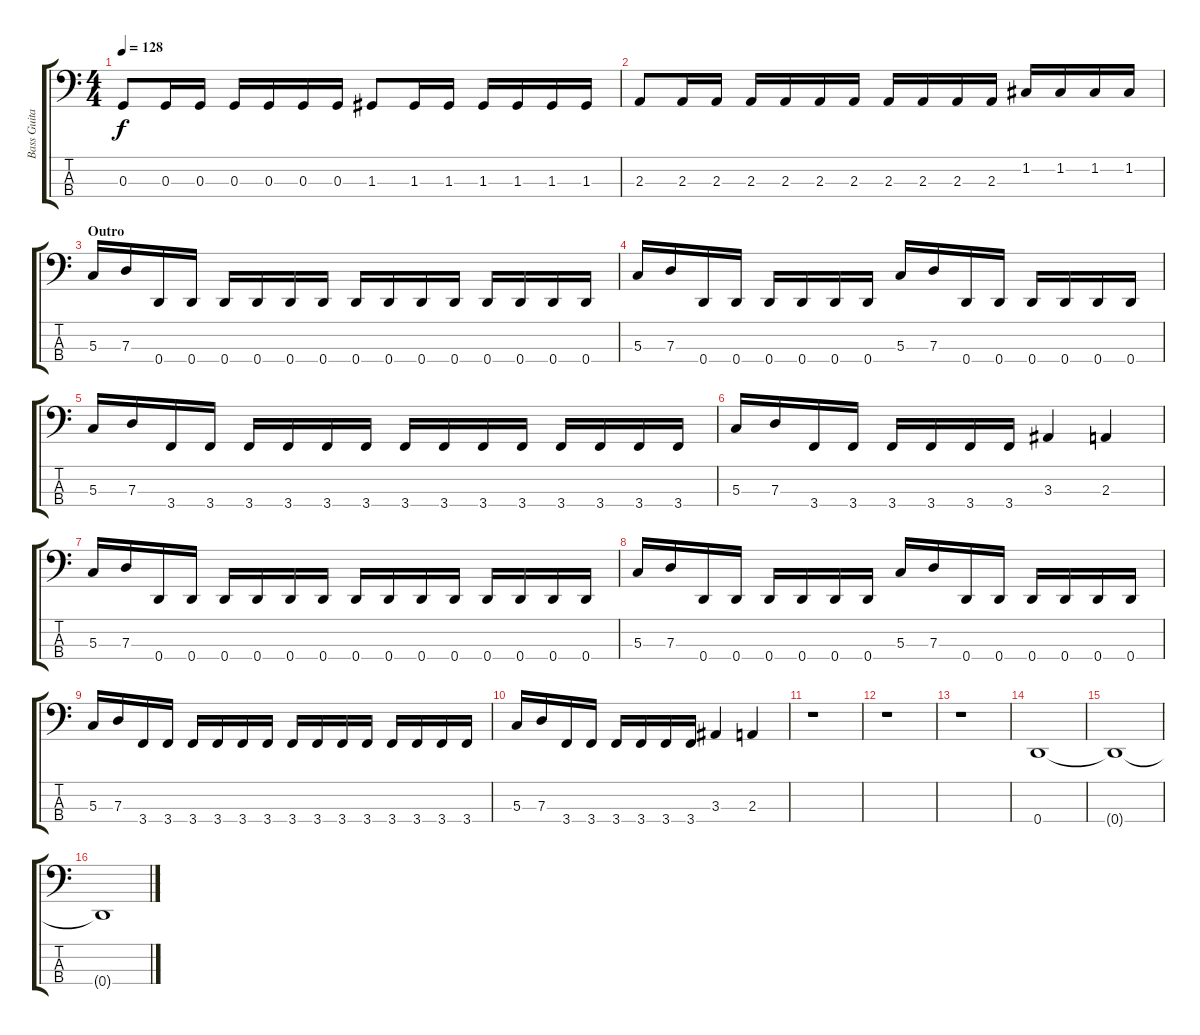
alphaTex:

\track ("Bass Guitar" "Bass Guita") {instrument electricbasspick}
\staff {score tabs}
\tuning (F2 C2 G1 D1) {hide}
\ts (4 4)
\tempo 128
\clef f4
\ks c
0.3.8{dy f} 0.3.16 0.3.16 0.3.16 0.3.16 0.3.16 0.3.16 1.3.8 1.3.16 1.3.16 1.3.16 1.3.16 1.3.16 1.3.16 |
2.3.8 2.3.16 2.3.16 2.3.16 2.3.16 2.3.16 2.3.16 2.3.16 2.3.16 2.3.16 2.3.16 1.2.16 1.2.16 1.2.16 1.2.16 |
\section ("" "Outro")
5.3.16 7.3.16 0.4.16 0.4.16 0.4.16 0.4.16 0.4.16 0.4.16 0.4.16 0.4.16 0.4.16 0.4.16 0.4.16 0.4.16 0.4.16 0.4.16 |
5.3.16 7.3.16 0.4.16 0.4.16 0.4.16 0.4.16 0.4.16 0.4.16 5.3.16 7.3.16 0.4.16 0.4.16 0.4.16 0.4.16 0.4.16 0.4.16 |
5.3.16 7.3.16 3.4.16 3.4.16 3.4.16 3.4.16 3.4.16 3.4.16 3.4.16 3.4.16 3.4.16 3.4.16 3.4.16 3.4.16 3.4.16 3.4.16 |
5.3.16 7.3.16 3.4.16 3.4.16 3.4.16 3.4.16 3.4.16 3.4.16 3.3.4 2.3.4 |
5.3.16 7.3.16 0.4.16 0.4.16 0.4.16 0.4.16 0.4.16 0.4.16 0.4.16 0.4.16 0.4.16 0.4.16 0.4.16 0.4.16 0.4.16 0.4.16 |
5.3.16 7.3.16 0.4.16 0.4.16 0.4.16 0.4.16 0.4.16 0.4.16 5.3.16 7.3.16 0.4.16 0.4.16 0.4.16 0.4.16 0.4.16 0.4.16 |
5.3.16 7.3.16 3.4.16 3.4.16 3.4.16 3.4.16 3.4.16 3.4.16 3.4.16 3.4.16 3.4.16 3.4.16 3.4.16 3.4.16 3.4.16 3.4.16 |
5.3.16 7.3.16 3.4.16 3.4.16 3.4.16 3.4.16 3.4.16 3.4.16 3.3.4 2.3.4 |
r.1 |
r.1 |
r.1 |
0.4.1{volume 0} |
0.4{t}.1 |
0.4{t}.1
